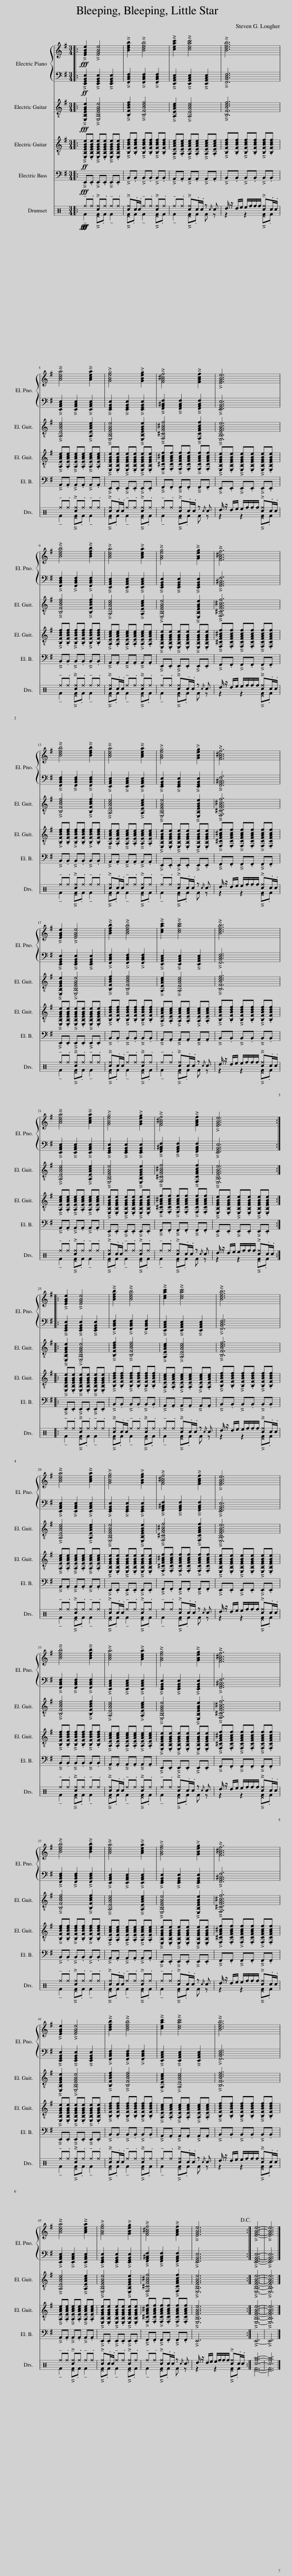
X:1
%%score { 1 | 2 } 3 4 5 ( 6 7 )
L:1/8
M:3/4
I:linebreak $
K:G
V:1 treble
V:2 bass
V:3 treble-8
V:4 treble-8
V:5 bass transpose=-12
V:6 perc
K:none
V:7 perc
K:none
V:1
|:!fff! [EGBe]2 [EGBe]4 | [Bdfb]2 [Bdfb]4 | [ceac']2 [ceac']4 | [Bdfb]6 |$ [Acea]4 [Acea]2 | %5
 [GBeg]4 [GBeg]2 | [FA^cf]4 [FAcf]2 | [EGBe]6 |$ [Bdfb]4 [Bdfb]2 | [Acea]4 [Acea]2 | %10
 [GBeg]4 [GBeg]2 | [FA^cf]6 |$ [Bdfb]4 [Bdfb]2 | [Acea]4 [Acea]2 | [GBeg]4 [GBeg]2 | %15
 [FA^cf]6 |$ [EGBe]2 [EGBe]4 | [Bdfb]2 [Bdfb]4 | [ceac']2 [ceac']4 | [Bdfb]6 |$ %20
 [Acea]4 [Acea]2 | [GBeg]4 [GBeg]2 | [FA^cf]4 [FAcf]2 | [EGBe]6 ::$ [EGBe]2 [EGBe]4 | %25
 [Bdfb]2 [Bdfb]4 | [ceac']2 [ceac']4 | [Bdfb]6 |$ [Acea]4 [Acea]2 | [GBeg]4 [GBeg]2 | %30
 [FA^cf]4 [FAcf]2 | [EGBe]6 |$ [Bdfb]4 [Bdfb]2 | [Acea]4 [Acea]2 | [GBeg]4 [GBeg]2 | %35
 [FA^cf]6 |$ [Bdfb]4 [Bdfb]2 | [Acea]4 [Acea]2 | [GBeg]4 [GBeg]2 | [FA^cf]6 |$ %40
 [EGBe]2 [EGBe]4 | [Bdfb]2 [Bdfb]4 | [ceac']2 [ceac']4 | [Bdfb]6 |$ [Acea]4 [Acea]2 | %45
 [GBeg]4 [GBeg]2 | [FA^cf]4 [FAcf]2 | [EGBe]6!D.C.! :| [EGBe]6- | [EGBe]6 |] %50
V:2
|:!ff! [E,,G,,B,,E,]2 [E,,G,,B,,E,]2 [E,,G,,B,,E,]2 | [F,,B,,D,F,]2 [F,,B,,D,F,]2 [F,,B,,D,F,]2 | [E,,A,,C,E,]2 [E,,A,,C,E,]2 [E,,A,,C,E,]2 | [F,,B,,D,F,]6 |$ [E,,A,,C,E,]2 [E,,A,,C,E,]2 [E,,A,,C,E,]2 | %5
 [E,,G,,B,,E,]2 [E,,G,,B,,E,]2 [E,,G,,B,,E,]2 | [F,,A,,^C,F,]2 [F,,A,,C,F,]2 [F,,A,,C,F,]2 | [E,,G,,B,,E,]6 |$ [F,,B,,D,F,]2 [F,,B,,D,F,]2 [F,,B,,D,F,]2 | [E,,A,,C,E,]2 [E,,A,,C,E,]2 [E,,A,,C,E,]2 | %10
 [E,,G,,B,,E,]2 [E,,G,,B,,E,]2 [E,,G,,B,,E,]2 | [F,,A,,^C,F,]6 |$ [F,,B,,D,F,]2 [F,,B,,D,F,]2 [F,,B,,D,F,]2 | [E,,A,,C,E,]2 [E,,A,,C,E,]2 [E,,A,,C,E,]2 | [E,,G,,B,,E,]2 [E,,G,,B,,E,]2 [E,,G,,B,,E,]2 | %15
 [F,,A,,^C,F,]6 |$ [E,,G,,B,,E,]2 [E,,G,,B,,E,]2 [E,,G,,B,,E,]2 | [F,,B,,D,F,]2 [F,,B,,D,F,]2 [F,,B,,D,F,]2 | [E,,A,,C,E,]2 [E,,A,,C,E,]2 [E,,A,,C,E,]2 | [F,,B,,D,F,]6 |$ %20
 [E,,A,,C,E,]2 [E,,A,,C,E,]2 [E,,A,,C,E,]2 | [E,,G,,B,,E,]2 [E,,G,,B,,E,]2 [E,,G,,B,,E,]2 | [F,,A,,^C,F,]2 [F,,A,,C,F,]2 [F,,A,,C,F,]2 | [E,,G,,B,,E,]6 ::$ [E,,G,,B,,E,]2 [E,,G,,B,,E,]2 [E,,G,,B,,E,]2 | %25
 [F,,B,,D,F,]2 [F,,B,,D,F,]2 [F,,B,,D,F,]2 | [E,,A,,C,E,]2 [E,,A,,C,E,]2 [E,,A,,C,E,]2 | [F,,B,,D,F,]6 |$ [E,,A,,C,E,]2 [E,,A,,C,E,]2 [E,,A,,C,E,]2 | [E,,G,,B,,E,]2 [E,,G,,B,,E,]2 [E,,G,,B,,E,]2 | %30
 [F,,A,,^C,F,]2 [F,,A,,C,F,]2 [F,,A,,C,F,]2 | [E,,G,,B,,E,]6 |$ [F,,B,,D,F,]2 [F,,B,,D,F,]2 [F,,B,,D,F,]2 | [E,,A,,C,E,]2 [E,,A,,C,E,]2 [E,,A,,C,E,]2 | [E,,G,,B,,E,]2 [E,,G,,B,,E,]2 [E,,G,,B,,E,]2 | %35
 [F,,A,,^C,F,]6 |$ [F,,B,,D,F,]2 [F,,B,,D,F,]2 [F,,B,,D,F,]2 | [E,,A,,C,E,]2 [E,,A,,C,E,]2 [E,,A,,C,E,]2 | [E,,G,,B,,E,]2 [E,,G,,B,,E,]2 [E,,G,,B,,E,]2 | [F,,A,,^C,F,]6 |$ %40
 [E,,G,,B,,E,]2 [E,,G,,B,,E,]2 [E,,G,,B,,E,]2 | [F,,B,,D,F,]2 [F,,B,,D,F,]2 [F,,B,,D,F,]2 | [E,,A,,C,E,]2 [E,,A,,C,E,]2 [E,,A,,C,E,]2 | [F,,B,,D,F,]6 |$ [E,,A,,C,E,]2 [E,,A,,C,E,]2 [E,,A,,C,E,]2 | %45
 [E,,G,,B,,E,]2 [E,,G,,B,,E,]2 [E,,G,,B,,E,]2 | [F,,A,,^C,F,]2 [F,,A,,C,F,]2 [F,,A,,C,F,]2 | [E,,G,,B,,E,]6 :| [E,,G,,B,,E,]6- | [E,,G,,B,,E,]6 |] %50
V:3
|:!fff! [E,B,EGBe]2 [E,B,EGBe]4 | [B,FBdf]2 [B,FBdf]4 | [A,EAce]2 [A,EAce]4 | [B,FBdf]6 |$ [A,EAce]4 [A,EAce]2 | %5
 [E,B,EGBe]4 [E,B,EGBe]2 | [F,^CFA^cf]4 [F,CFAcf]2 | [E,B,EGBe]6 |$ [B,FBdf]4 [B,FBdf]2 | [A,EAce]4 [A,EAce]2 | %10
 [E,B,EGBe]4 [E,B,EGBe]2 | [F,^CFA^cf]6 |$ [B,FBdf]4 [B,FBdf]2 | [A,EAce]4 [A,EAce]2 | [E,B,EGBe]4 [E,B,EGBe]2 | %15
 [F,^CFA^cf]6 |$ [E,B,EGBe]2 [E,B,EGBe]4 | [B,FBdf]2 [B,FBdf]4 | [A,EAce]2 [A,EAce]4 | [B,FBdf]6 |$ %20
 [A,EAce]4 [A,EAce]2 | [E,B,EGBe]4 [E,B,EGBe]2 | [F,^CFA^cf]4 [F,CFAcf]2 | [E,B,EGBe]6 ::$ [E,B,EGBe]2 [E,B,EGBe]4 | %25
 [B,FBdf]2 [B,FBdf]4 | [A,EAce]2 [A,EAce]4 | [B,FBdf]6 |$ [A,EAce]4 [A,EAce]2 | [E,B,EGBe]4 [E,B,EGBe]2 | %30
 [F,^CFA^cf]4 [F,CFAcf]2 | [E,B,EGBe]6 |$ [B,FBdf]4 [B,FBdf]2 | [A,EAce]4 [A,EAce]2 | [E,B,EGBe]4 [E,B,EGBe]2 | %35
 [F,^CFA^cf]6 |$ [B,FBdf]4 [B,FBdf]2 | [A,EAce]4 [A,EAce]2 | [E,B,EGBe]4 [E,B,EGBe]2 | [F,^CFA^cf]6 |$ %40
 [E,B,EGBe]2 [E,B,EGBe]4 | [B,FBdf]2 [B,FBdf]4 | [A,EAce]2 [A,EAce]4 | [B,FBdf]6 |$ [A,EAce]4 [A,EAce]2 | %45
 [E,B,EGBe]4 [E,B,EGBe]2 | [F,^CFA^cf]4 [F,CFAcf]2 | [E,B,EGBe]6 :| [E,B,EGBe]6- | [E,B,EGBe]6 |] %50
V:4
|:!ff! [E,B,EGBe].[E,B,EGBe] [E,B,EGBe].[E,B,EGBe] [E,B,EGBe].[E,B,EGBe] | [B,FBdf].[B,FBdf] [B,FBdf].[B,FBdf] [B,FBdf].[B,FBdf] | [A,EAce].[A,EAce] [A,EAce].[A,EAce] [A,EAce].[A,EAce] | [B,FBdf].[B,FBdf] [B,FBdf].[B,FBdf] [B,FBdf].[B,FBdf] |$ [A,EAce].[A,EAce] [A,EAce].[A,EAce] [A,EAce].[A,EAce] | %5
 [E,B,EGBe].[E,B,EGBe] [E,B,EGBe].[E,B,EGBe] [E,B,EGBe].[E,B,EGBe] | [F,^CFA^cf].[F,CFAcf] [F,CFAcf].[F,CFAcf] [F,CFAcf].[F,CFAcf] | [E,B,EGBe].[E,B,EGBe] [E,B,EGBe].[E,B,EGBe] [E,B,EGBe].[E,B,EGBe] |$ [B,FBdf].[B,FBdf] [B,FBdf].[B,FBdf] [B,FBdf].[B,FBdf] | [A,EAce].[A,EAce] [A,EAce].[A,EAce] [A,EAce].[A,EAce] | %10
 [E,B,EGBe].[E,B,EGBe] [E,B,EGBe].[E,B,EGBe] [E,B,EGBe].[E,B,EGBe] | [F,^CFA^cf].[F,CFAcf] [F,CFAcf].[F,CFAcf] [F,CFAcf].[F,CFAcf] |$ [B,FBdf].[B,FBdf] [B,FBdf].[B,FBdf] [B,FBdf].[B,FBdf] | [A,EAce].[A,EAce] [A,EAce].[A,EAce] [A,EAce].[A,EAce] | [E,B,EGBe].[E,B,EGBe] [E,B,EGBe].[E,B,EGBe] [E,B,EGBe].[E,B,EGBe] | %15
 [F,^CFA^cf].[F,CFAcf] [F,CFAcf].[F,CFAcf] [F,CFAcf].[F,CFAcf] |$ [E,B,EGBe].[E,B,EGBe] [E,B,EGBe].[E,B,EGBe] [E,B,EGBe].[E,B,EGBe] | [B,FBdf].[B,FBdf] [B,FBdf].[B,FBdf] [B,FBdf].[B,FBdf] | [A,EAce].[A,EAce] [A,EAce].[A,EAce] [A,EAce].[A,EAce] | [B,FBdf].[B,FBdf] [B,FBdf].[B,FBdf] [B,FBdf].[B,FBdf] |$ %20
 [A,EAce].[A,EAce] [A,EAce].[A,EAce] [A,EAce].[A,EAce] | [E,B,EGBe].[E,B,EGBe] [E,B,EGBe].[E,B,EGBe] [E,B,EGBe].[E,B,EGBe] | [F,^CFA^cf].[F,CFAcf] [F,CFAcf].[F,CFAcf] [F,CFAcf].[F,CFAcf] | [E,B,EGBe].[E,B,EGBe] [E,B,EGBe].[E,B,EGBe] [E,B,EGBe].[E,B,EGBe] ::$ [E,B,EGBe].[E,B,EGBe] [E,B,EGBe].[E,B,EGBe] [E,B,EGBe].[E,B,EGBe] | %25
 [B,FBdf].[B,FBdf] [B,FBdf].[B,FBdf] [B,FBdf].[B,FBdf] | [A,EAce].[A,EAce] [A,EAce].[A,EAce] [A,EAce].[A,EAce] | [B,FBdf].[B,FBdf] [B,FBdf].[B,FBdf] [B,FBdf].[B,FBdf] |$ [A,EAce].[A,EAce] [A,EAce].[A,EAce] [A,EAce].[A,EAce] | [E,B,EGBe].[E,B,EGBe] [E,B,EGBe].[E,B,EGBe] [E,B,EGBe].[E,B,EGBe] | %30
 [F,^CFA^cf].[F,CFAcf] [F,CFAcf].[F,CFAcf] [F,CFAcf].[F,CFAcf] | [E,B,EGBe].[E,B,EGBe] [E,B,EGBe].[E,B,EGBe] [E,B,EGBe].[E,B,EGBe] |$ [B,FBdf].[B,FBdf] [B,FBdf].[B,FBdf] [B,FBdf].[B,FBdf] | [A,EAce].[A,EAce] [A,EAce].[A,EAce] [A,EAce].[A,EAce] | [E,B,EGBe].[E,B,EGBe] [E,B,EGBe].[E,B,EGBe] [E,B,EGBe].[E,B,EGBe] | %35
 [F,^CFA^cf].[F,CFAcf] [F,CFAcf].[F,CFAcf] [F,CFAcf].[F,CFAcf] |$ [B,FBdf].[B,FBdf] [B,FBdf].[B,FBdf] [B,FBdf].[B,FBdf] | [A,EAce].[A,EAce] [A,EAce].[A,EAce] [A,EAce].[A,EAce] | [E,B,EGBe].[E,B,EGBe] [E,B,EGBe].[E,B,EGBe] [E,B,EGBe].[E,B,EGBe] | [F,^CFA^cf].[F,CFAcf] [F,CFAcf].[F,CFAcf] [F,CFAcf].[F,CFAcf] |$ %40
 [E,B,EGBe].[E,B,EGBe] [E,B,EGBe].[E,B,EGBe] [E,B,EGBe].[E,B,EGBe] | [B,FBdf].[B,FBdf] [B,FBdf].[B,FBdf] [B,FBdf].[B,FBdf] | [A,EAce].[A,EAce] [A,EAce].[A,EAce] [A,EAce].[A,EAce] | [B,FBdf].[B,FBdf] [B,FBdf].[B,FBdf] [B,FBdf].[B,FBdf] |$ [A,EAce].[A,EAce] [A,EAce].[A,EAce] [A,EAce].[A,EAce] | %45
 [E,B,EGBe].[E,B,EGBe] [E,B,EGBe].[E,B,EGBe] [E,B,EGBe].[E,B,EGBe] | [F,^CFA^cf].[F,CFAcf] [F,CFAcf].[F,CFAcf] [F,CFAcf].[F,CFAcf] | [E,B,EGBe]6 :| [E,B,EGBe]6- | [E,B,EGBe]6 |] %50
V:5
|:!fff! E,,.E,, E,,.E,, E,,.E,, | B,,.B,, B,,.B,, B,,.B,, | A,,.A,, A,,.A,, A,,.A,, | B,,.B,, B,,.B,, B,,.B,, |$ A,,.A,, A,,.A,, A,,.A,, | %5
 E,,.E,, E,,.E,, E,,.E,, | F,,.F,, F,,.F,, F,,.F,, | E,,.E,, E,,.E,, E,,.E,, |$ B,,.B,, B,,.B,, B,,.B,, | A,,.A,, A,,.A,, A,,.A,, | %10
 E,,.E,, E,,.E,, E,,.E,, | F,,.F,, F,,.F,, F,,.F,, |$ B,,.B,, B,,.B,, B,,.B,, | A,,.A,, A,,.A,, A,,.A,, | E,,.E,, E,,.E,, E,,.E,, | %15
 F,,.F,, F,,.F,, F,,.F,, |$ E,,.E,, E,,.E,, E,,.E,, | B,,.B,, B,,.B,, B,,.B,, | A,,.A,, A,,.A,, A,,.A,, | B,,.B,, B,,.B,, B,,.B,, |$ %20
 A,,.A,, A,,.A,, A,,.A,, | E,,.E,, E,,.E,, E,,.E,, | F,,.F,, F,,.F,, F,,.F,, | E,,.E,, E,,.E,, E,,.E,, ::$ E,,.E,, E,,.E,, E,,.E,, | %25
 B,,.B,, B,,.B,, B,,.B,, | A,,.A,, A,,.A,, A,,.A,, | B,,.B,, B,,.B,, B,,.B,, |$ A,,.A,, A,,.A,, A,,.A,, | E,,.E,, E,,.E,, E,,.E,, | %30
 F,,.F,, F,,.F,, F,,.F,, | E,,.E,, E,,.E,, E,,.E,, |$ B,,.B,, B,,.B,, B,,.B,, | A,,.A,, A,,.A,, A,,.A,, | E,,.E,, E,,.E,, E,,.E,, | %35
 F,,.F,, F,,.F,, F,,.F,, |$ B,,.B,, B,,.B,, B,,.B,, | A,,.A,, A,,.A,, A,,.A,, | E,,.E,, E,,.E,, E,,.E,, | F,,.F,, F,,.F,, F,,.F,, |$ %40
 E,,.E,, E,,.E,, E,,.E,, | B,,.B,, B,,.B,, B,,.B,, | A,,.A,, A,,.A,, A,,.A,, | B,,.B,, B,,.B,, B,,.B,, |$ A,,.A,, A,,.A,, A,,.A,, | %45
 E,,.E,, E,,.E,, E,,.E,, | F,,.F,, F,,.F,, F,,.F,, | E,,6 :| E,,6- | E,,6 |] %50
V:6
[K:C]|:!ff!!fff! !tenuto!^f.^f [c^f].^f !tenuto!^f.^f | [c^f].c/.c/ !tenuto!^f.^f [c^f].^f | !tenuto!^f.^f [c^f].c/.c/ z{/c} c | d/ z/ d/e/ e/f/f/f/ [c^f].c/.c/ |$ !tenuto!^f.^f [c^f].^f !tenuto!^f.^f | %5
 [c^f].c/.c/ !tenuto!^f.^f [c^f].^f | !tenuto!^f.^f [c^f].c/.c/ z{/c} c | d/ z/ d/e/ e/f/f/f/ [c^f].c/.c/ |$ !tenuto!^f.^f [c^f].^f !tenuto!^f.^f | [c^f].c/.c/ !tenuto!^f.^f [c^f].^f | %10
 !tenuto!^f.^f [c^f].c/.c/ z{/c} c | d/ z/ d/e/ e/f/f/f/ [c^f].c/.c/ |$ !tenuto!^f.^f [c^f].^f !tenuto!^f.^f | [c^f].c/.c/ !tenuto!^f.^f [c^f].^f | !tenuto!^f.^f [c^f].c/.c/ z{/c} c | %15
 d/ z/ d/e/ e/f/f/f/ [c^f].c/.c/ |$ !tenuto!^f.^f [c^f].^f !tenuto!^f.^f | [c^f].c/.c/ !tenuto!^f.^f [c^f].^f | !tenuto!^f.^f [c^f].c/.c/ z{/c} c | d/ z/ d/e/ e/f/f/f/ [c^f].c/.c/ |$ %20
 !tenuto!^f.^f [c^f].^f !tenuto!^f.^f | [c^f].c/.c/ !tenuto!^f.^f [c^f].^f | !tenuto!^f.^f [c^f].c/.c/ z{/c} c | d/ z/ d/e/ e/f/f/f/ [c^f].c/.c/ ::$ !tenuto!^f.^f [c^f].^f !tenuto!^f.^f | %25
 [c^f].c/.c/ !tenuto!^f.^f [c^f].^f | !tenuto!^f.^f [c^f].c/.c/ z{/c} c | d/ z/ d/e/ e/f/f/f/ [c^f].c/.c/ |$ !tenuto!^f.^f [c^f].^f !tenuto!^f.^f | [c^f].c/.c/ !tenuto!^f.^f [c^f].^f | %30
 !tenuto!^f.^f [c^f].c/.c/ z{/c} c | d/ z/ d/e/ e/f/f/f/ [c^f].c/.c/ |$ !tenuto!^f.^f [c^f].^f !tenuto!^f.^f | [c^f].c/.c/ !tenuto!^f.^f [c^f].^f | !tenuto!^f.^f [c^f].c/.c/ z{/c} c | %35
 d/ z/ d/e/ e/f/f/f/ [c^f].c/.c/ |$ !tenuto!^f.^f [c^f].^f !tenuto!^f.^f | [c^f].c/.c/ !tenuto!^f.^f [c^f].^f | !tenuto!^f.^f [c^f].c/.c/ z{/c} c | d/ z/ d/e/ e/f/f/f/ [c^f].c/.c/ |$ %40
 !tenuto!^f.^f [c^f].^f !tenuto!^f.^f | [c^f].c/.c/ !tenuto!^f.^f [c^f].^f | !tenuto!^f.^f [c^f].c/.c/ z{/c} c | d/ z/ d/e/ e/f/f/f/ [c^f].c/.c/ |$ !tenuto!^f.^f [c^f].^f !tenuto!^f.^f | %45
 [c^f].c/.c/ !tenuto!^f.^f [c^f].^f | !tenuto!^f.^f [c^f].c/.c/ z{/c} c | d/ z/ d/e/ e/f/f/f/ [c^f].c/.c/ :| [c^f^a]6- | [c^f^a]6 |] %50
V:7
[K:C]|: !tenuto!F2 [^DF].F !tenuto!F2 | [^DF].F !tenuto!F2 [^DF].F | !tenuto!F2 [^DF].F F z | z2 z2 [^DF].F |$ !tenuto!F2 [^DF].F !tenuto!F2 | %5
 [^DF].F !tenuto!F2 [^DF].F | !tenuto!F2 [^DF].F F z | z2 z2 [^DF].F |$ !tenuto!F2 [^DF].F !tenuto!F2 | [^DF].F !tenuto!F2 [^DF].F | %10
 !tenuto!F2 [^DF].F F z | z2 z2 [^DF].F |$ !tenuto!F2 [^DF].F !tenuto!F2 | [^DF].F !tenuto!F2 [^DF].F | !tenuto!F2 [^DF].F F z | %15
 z2 z2 [^DF].F |$ !tenuto!F2 [^DF].F !tenuto!F2 | [^DF].F !tenuto!F2 [^DF].F | !tenuto!F2 [^DF].F F z | z2 z2 [^DF].F |$ %20
 !tenuto!F2 [^DF].F !tenuto!F2 | [^DF].F !tenuto!F2 [^DF].F | !tenuto!F2 [^DF].F F z | z2 z2 [^DF].F ::$ !tenuto!F2 [^DF].F !tenuto!F2 | %25
 [^DF].F !tenuto!F2 [^DF].F | !tenuto!F2 [^DF].F F z | z2 z2 [^DF].F |$ !tenuto!F2 [^DF].F !tenuto!F2 | [^DF].F !tenuto!F2 [^DF].F | %30
 !tenuto!F2 [^DF].F F z | z2 z2 [^DF].F |$ !tenuto!F2 [^DF].F !tenuto!F2 | [^DF].F !tenuto!F2 [^DF].F | !tenuto!F2 [^DF].F F z | %35
 z2 z2 [^DF].F |$ !tenuto!F2 [^DF].F !tenuto!F2 | [^DF].F !tenuto!F2 [^DF].F | !tenuto!F2 [^DF].F F z | z2 z2 [^DF].F |$ %40
 !tenuto!F2 [^DF].F !tenuto!F2 | [^DF].F !tenuto!F2 [^DF].F | !tenuto!F2 [^DF].F F z | z2 z2 [^DF].F |$ !tenuto!F2 [^DF].F !tenuto!F2 | %45
 [^DF].F !tenuto!F2 [^DF].F | !tenuto!F2 [^DF].F F z | z2 z2 [^DF].F :| [^DF]6- | [^DF]6 |] %50
